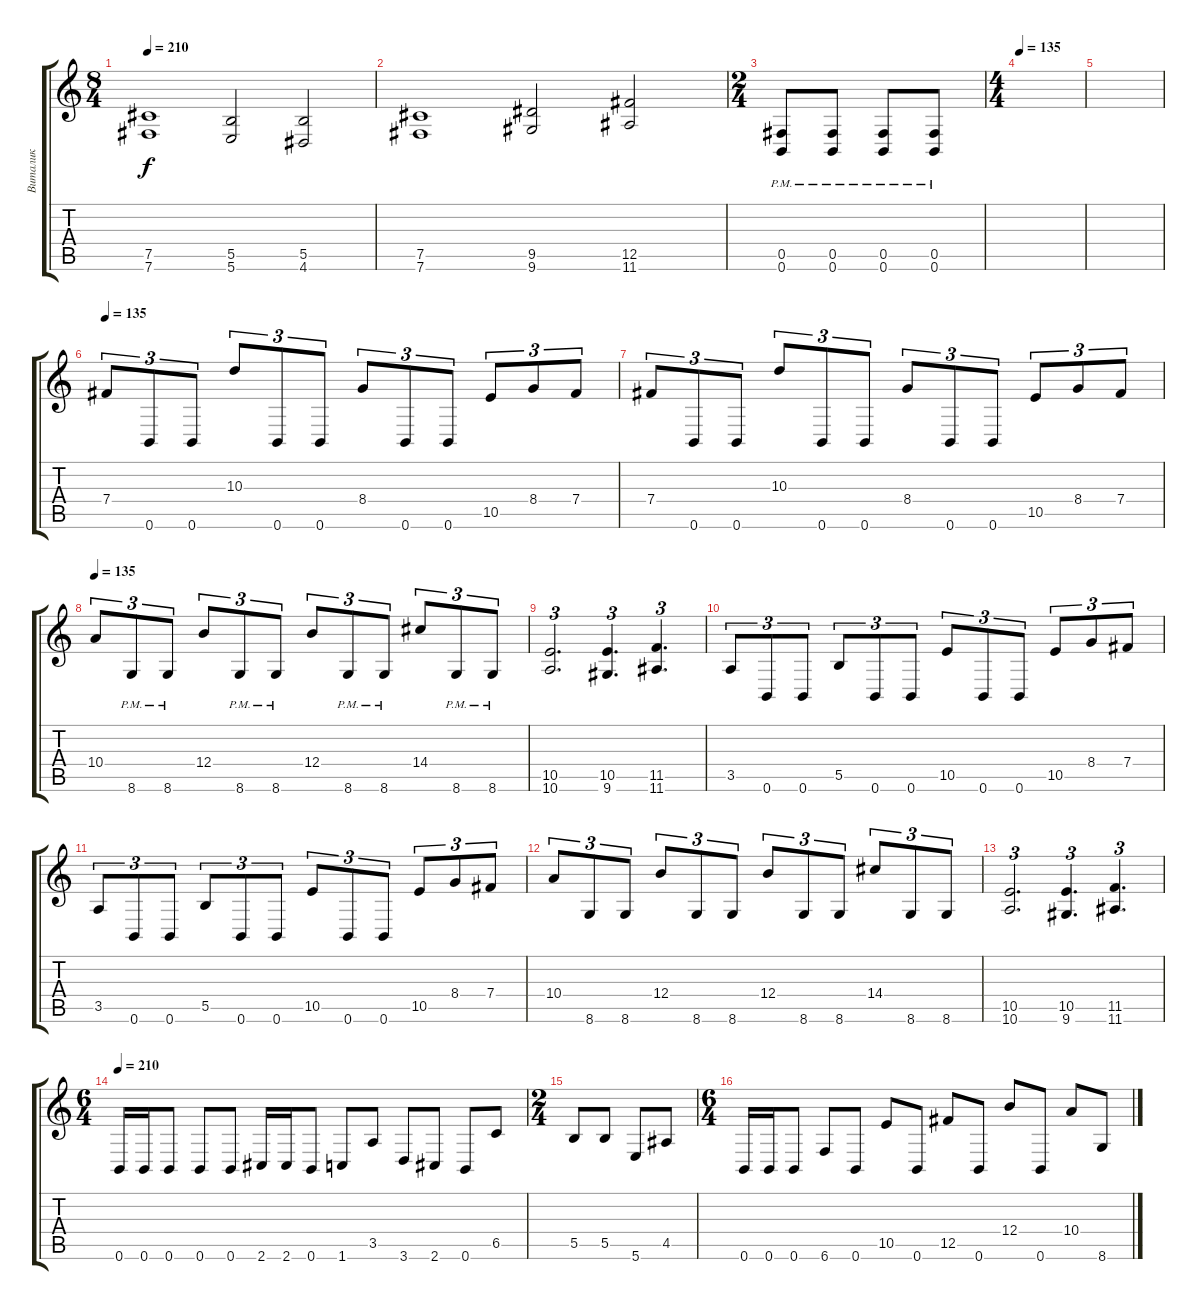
\track ("Виталик" "Виталик") {instrument distortionguitar}
\staff {score tabs}
\tuning (Db4 Ab3 E3 B2 Gb2 B1) {hide}
\ts (8 4)
\tempo 210
\clef g2
\ks c
(7.5 7.6).1{dy f} (5.5 5.6).2 (5.5 4.6).2 |
(7.5 7.6).1 (9.5 9.6).2 (12.5 11.6).2 |
\ts (2 4)
(0.5{pm} 0.6{pm}).8 (0.5{pm} 0.6{pm}).8 (0.5{pm} 0.6{pm}).8 (0.5{pm} 0.6{pm}).8 |
\ts (4 4)
\tempo 135
|
|
\tempo 135
7.4.8{tu (3 2)} 0.6.8{tu (3 2)} 0.6.8{tu (3 2)} 10.3.8{tu (3 2)} 0.6.8{tu (3 2)} 0.6.8{tu (3 2)} 8.4.8{tu (3 2)} 0.6.8{tu (3 2)} 0.6.8{tu (3 2)} 10.5.8{tu (3 2)} 8.4.8{tu (3 2)} 7.4.8{tu (3 2)} |
7.4.8{tu (3 2)} 0.6.8{tu (3 2)} 0.6.8{tu (3 2)} 10.3.8{tu (3 2)} 0.6.8{tu (3 2)} 0.6.8{tu (3 2)} 8.4.8{tu (3 2)} 0.6.8{tu (3 2)} 0.6.8{tu (3 2)} 10.5.8{tu (3 2)} 8.4.8{tu (3 2)} 7.4.8{tu (3 2)} |
\tempo 135
10.4.8{tu (3 2)} 8.6{pm}.8{tu (3 2)} 8.6{pm}.8{tu (3 2)} 12.4.8{tu (3 2)} 8.6{pm}.8{tu (3 2)} 8.6{pm}.8{tu (3 2)} 12.4.8{tu (3 2)} 8.6{pm}.8{tu (3 2)} 8.6{pm}.8{tu (3 2)} 14.4.8{tu (3 2)} 8.6{pm}.8{tu (3 2)} 8.6{pm}.8{tu (3 2)} |
(10.5 10.6).2{d tu (3 2)} (10.5 9.6).4{d tu (3 2)} (11.5 11.6).4{d tu (3 2)} |
3.5.8{tu (3 2)} 0.6.8{tu (3 2)} 0.6.8{tu (3 2)} 5.5.8{tu (3 2)} 0.6.8{tu (3 2)} 0.6.8{tu (3 2)} 10.5.8{tu (3 2)} 0.6.8{tu (3 2)} 0.6.8{tu (3 2)} 10.5.8{tu (3 2)} 8.4.8{tu (3 2)} 7.4.8{tu (3 2)} |
3.5.8{tu (3 2)} 0.6.8{tu (3 2)} 0.6.8{tu (3 2)} 5.5.8{tu (3 2)} 0.6.8{tu (3 2)} 0.6.8{tu (3 2)} 10.5.8{tu (3 2)} 0.6.8{tu (3 2)} 0.6.8{tu (3 2)} 10.5.8{tu (3 2)} 8.4.8{tu (3 2)} 7.4.8{tu (3 2)} |
10.4.8{tu (3 2)} 8.6.8{tu (3 2)} 8.6.8{tu (3 2)} 12.4.8{tu (3 2)} 8.6.8{tu (3 2)} 8.6.8{tu (3 2)} 12.4.8{tu (3 2)} 8.6.8{tu (3 2)} 8.6.8{tu (3 2)} 14.4.8{tu (3 2)} 8.6.8{tu (3 2)} 8.6.8{tu (3 2)} |
(10.5 10.6).2{d tu (3 2)} (10.5 9.6).4{d tu (3 2)} (11.5 11.6).4{d tu (3 2)} |
\ts (6 4)
\tempo 210
0.6.16 0.6.16 0.6.8 0.6.8 0.6.8 2.6.16 2.6.16 0.6.8 1.6.8 3.5.8 3.6.8 2.6.8 0.6.8 6.5.8 |
\ts (2 4)
5.5.8 5.5.8 5.6.8 4.5.8 |
\ts (6 4)
0.6.16 0.6.16 0.6.8 6.6.8 0.6.8 10.5.8 0.6.8 12.5.8 0.6.8 12.4.8 0.6.8 10.4.8 8.6.8
